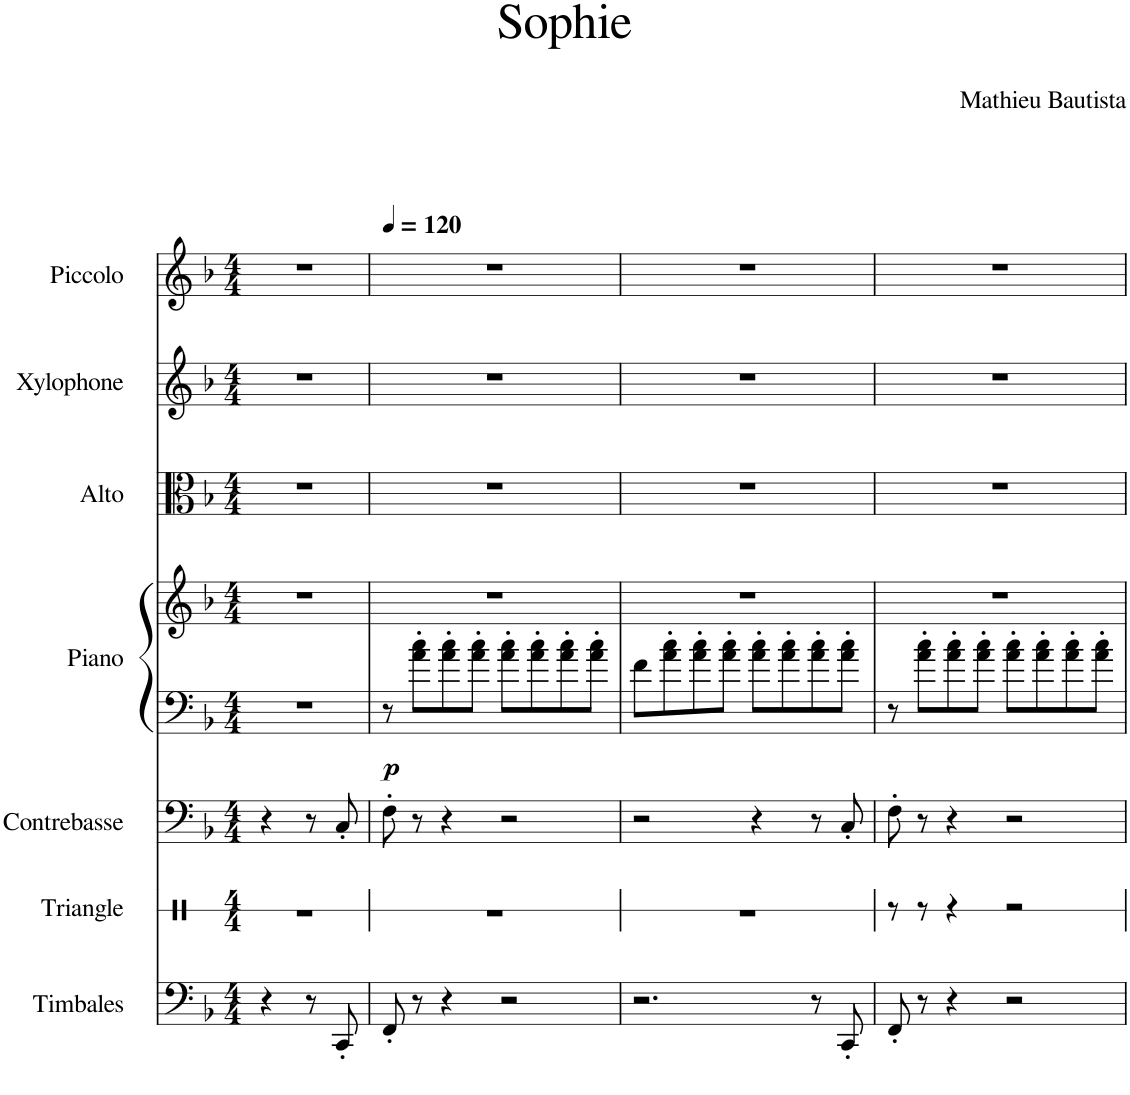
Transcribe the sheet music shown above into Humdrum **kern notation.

**kern	**kern	**kern	**kern	**kern	**dynam	**kern	**kern	**kern
*part7	*part6	*part5	*part4	*part4	*part4	*part3	*part2	*part1
*staff8	*staff7	*staff6	*staff5	*staff4	*staff4/5	*staff3	*staff2	*staff1
*I"Timbales	*I"Triangle	*I"Contrebasse	*I"Piano	*	*	*I"Alto	*I"Xylophone	*I"Piccolo
*I'Timb.	*I'Trgl.	*I'Cb.	*I'Pia.	*	*	*I'Alt.	*I'Xyl.	*I'Picc.
*	*stria1	*	*	*	*	*	*	*
*clefF4	*clefX	*clefF4	*clefF4	*clefG2	*	*clefC3	*clefG2	*clefG2
*	*	*Trd7c12	*	*	*	*	*Trd-7c-12	*Trd-7c-12
*k[b-]	*k[]	*k[b-]	*k[b-]	*k[b-]	*	*k[b-]	*k[b-]	*k[b-]
*M4/4	*M4/4	*M4/4	*M4/4	*M4/4	*	*M4/4	*M4/4	*M4/4
=1	=1	=1	=1	=1	=1	=1	=1	=1
4r	1r	4r	2r	1r	.	1r	1r	1r
8r	.	8r	.	.	.	.	.	.
8CC'/	.	8C'/	.	.	.	.	.	.
2ryy	.	2ryy	2ryy	.	.	.	.	.
=2	=2	=2	=2	=2	=2	=2	=2	=2
*	*	*	*	*	*	*	*	*MM120
!	!	!	!	!	!LO:DY:b=2	!	!	!
8FF'/	1r	8F'\	8r	1r	p	1r	1r	1r
8r	.	8r	8a\' 8cc\'L	.	.	.	.	.
4r	.	4r	8a\' 8cc\'	.	.	.	.	.
.	.	.	8a\' 8cc\'J	.	.	.	.	.
2r	.	2r	8a\' 8cc\'L	.	.	.	.	.
.	.	.	8a\' 8cc\'	.	.	.	.	.
.	.	.	8a\' 8cc\'	.	.	.	.	.
.	.	.	8a\' 8cc\'J	.	.	.	.	.
=3	=3	=3	=3	=3	=3	=3	=3	=3
2.r	1r	2r	8f\L	1r	.	1r	1r	1r
.	.	.	8a\' 8cc\'	.	.	.	.	.
.	.	.	8a\' 8cc\'	.	.	.	.	.
.	.	.	8a\' 8cc\'J	.	.	.	.	.
.	.	4r	8a\' 8cc\'L	.	.	.	.	.
.	.	.	8a\' 8cc\'	.	.	.	.	.
8r	.	8r	8a\' 8cc\'	.	.	.	.	.
8CC'/	.	8C'/	8a\' 8cc\'J	.	.	.	.	.
=4	=4	=4	=4	=4	=4	=4	=4	=4
8FF'/	8r	8F'\	8r	1r	.	1r	1r	1r
8r	8r	8r	8a\' 8cc\'L	.	.	.	.	.
4r	4r	4r	8a\' 8cc\'	.	.	.	.	.
.	.	.	8a\' 8cc\'J	.	.	.	.	.
2r	2r	2r	8a\' 8cc\'L	.	.	.	.	.
.	.	.	8a\' 8cc\'	.	.	.	.	.
.	.	.	8a\' 8cc\'	.	.	.	.	.
.	.	.	8a\' 8cc\'J	.	.	.	.	.
=	=	=	=	=	=	=	=	=
*-	*-	*-	*-	*-	*-	*-	*-	*-
